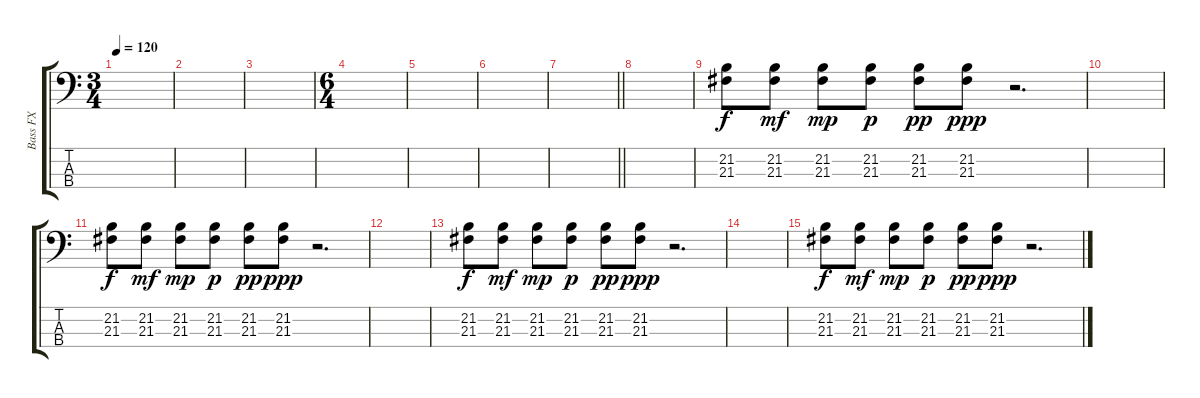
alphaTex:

\track ("Bass FX" "Bass FX") {instrument guitarfretnoise}
\staff {score tabs}
\tuning (G2 D2 A1 D1) {hide}
\ts (3 4)
\tempo 120
\clef f4
\ks c
|
|
|
\ts (6 4)
|
|
|
\barLineRight lightlight
|
\section ("" "")
|
(21.2 21.3).8 (21.2 21.3).8{dy mf} (21.2 21.3).8{dy mp} (21.2 21.3).8{dy p} (21.2 21.3).8{dy pp} (21.2 21.3).8{dy ppp} r.2{d} |
|
(21.2 21.3).8{dy f} (21.2 21.3).8{dy mf} (21.2 21.3).8{dy mp} (21.2 21.3).8{dy p} (21.2 21.3).8{dy pp} (21.2 21.3).8{dy ppp} r.2{d} |
|
(21.2 21.3).8{dy f} (21.2 21.3).8{dy mf} (21.2 21.3).8{dy mp} (21.2 21.3).8{dy p} (21.2 21.3).8{dy pp} (21.2 21.3).8{dy ppp} r.2{d} |
|
(21.2 21.3).8{dy f} (21.2 21.3).8{dy mf} (21.2 21.3).8{dy mp} (21.2 21.3).8{dy p} (21.2 21.3).8{dy pp} (21.2 21.3).8{dy ppp} r.2{d}
